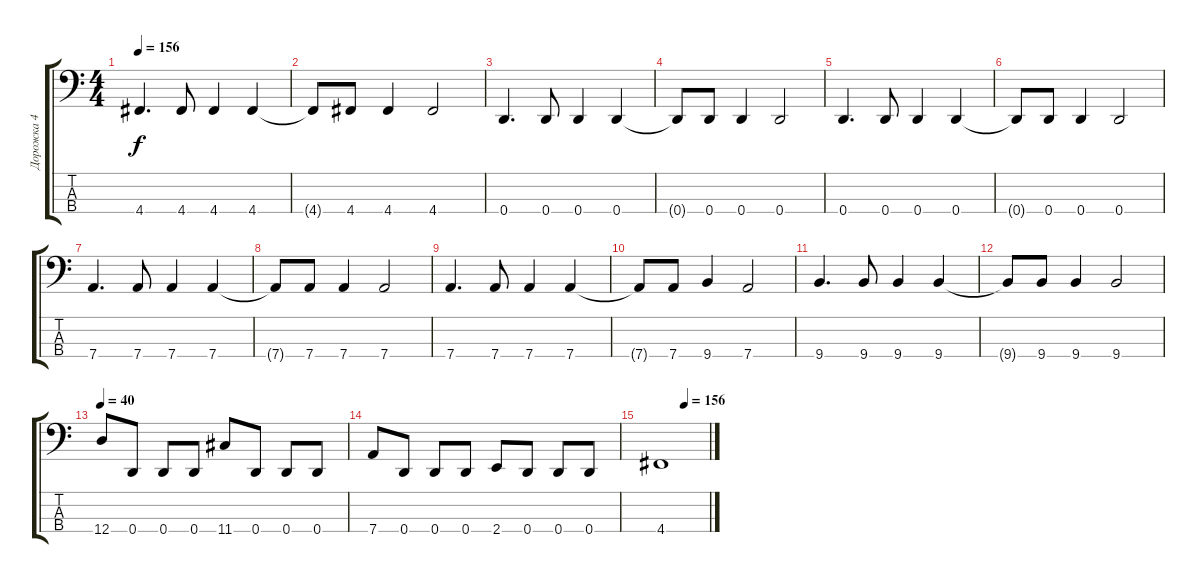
\track ("Дорожка 4" "Дорожка 4") {instrument electricbassfinger}
\staff {score tabs}
\tuning (G2 D2 A1 D1) {hide}
\ts (4 4)
\tempo 156
\clef f4
\ks c
4.4.4{d dy f} 4.4.8 4.4.4 4.4.4 |
4.4{t}.8 4.4.8 4.4.4 4.4.2 |
0.4.4{d} 0.4.8 0.4.4 0.4.4 |
0.4{t}.8 0.4.8 0.4.4 0.4.2 |
0.4.4{d} 0.4.8 0.4.4 0.4.4 |
0.4{t}.8 0.4.8 0.4.4 0.4.2 |
7.4.4{d} 7.4.8 7.4.4 7.4.4 |
7.4{t}.8 7.4.8 7.4.4 7.4.2 |
7.4.4{d} 7.4.8 7.4.4 7.4.4 |
7.4{t}.8 7.4.8 9.4.4 7.4.2 |
9.4.4{d} 9.4.8 9.4.4 9.4.4 |
9.4{t}.8 9.4.8 9.4.4 9.4.2 |
\tempo 40
12.4.8 0.4.8 0.4.8 0.4.8 11.4.8 0.4.8 0.4.8 0.4.8 |
7.4.8 0.4.8 0.4.8 0.4.8 2.4.8 0.4.8 0.4.8 0.4.8 |
\tempo (156 0.5)
4.4.1
